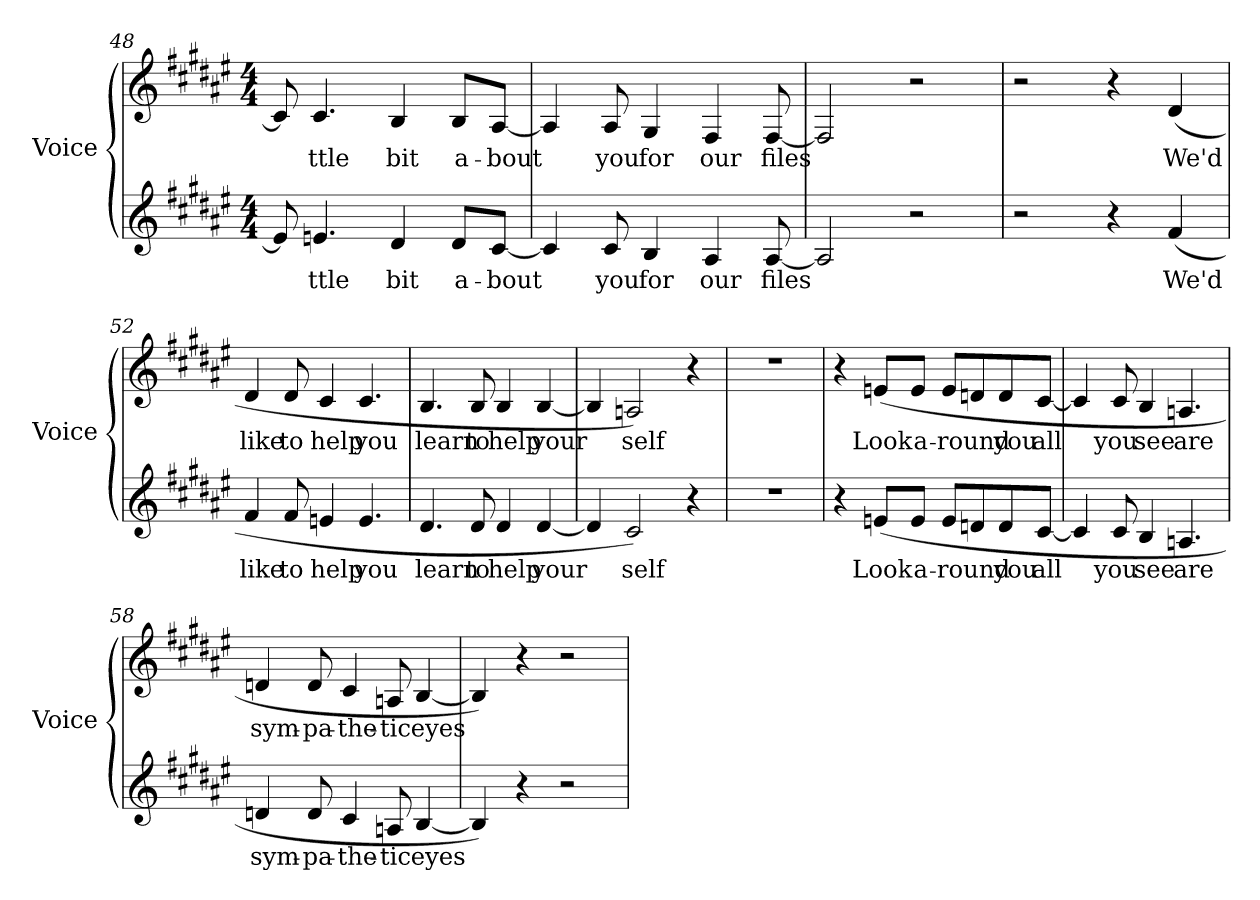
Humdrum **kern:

**kern	**text	**kern	**text
*part2	*part2	*part1	*part1
*staff2	*staff2	*staff1	*staff1
*I"Voice	*	*I"Voice	*
*I'Voice	*	*I'Voice	*
*clefG2	*	*clefG2	*
*k[f#c#g#d#a#e#]	*	*k[f#c#g#d#a#e#]	*
*F#:	*	*F#:	*
*M4/4	*	*M4/4	*
=48	=48	=48	=48
8ei/]	.	8c#i/]	.
!	!LO:LY:b:color=#000000	!	!
!	!	!	!LO:LY:b:color=#000000
4.eni/	-ttle	4.c#i/	-ttle
!	!LO:LY:b:color=#000000	!	!
!	!	!	!LO:LY:b:color=#000000
4d#i/	bit	4Bi/	bit
!	!LO:LY:b:color=#000000	!	!
!	!	!	!LO:LY:b:color=#000000
8d#i/L	a-	8Bi/L	a-
!	!LO:LY:b:color=#000000	!	!
!	!	!	!LO:LY:b:color=#000000
[8c#i/J	-bout	[8A#i/J	-bout
=49	=49	=49	=49
4c#i/]	.	4A#i/]	.
!	!LO:LY:b:color=#000000	!	!
!	!	!	!LO:LY:b:color=#000000
8c#i/	you	8A#i/	you
!	!LO:LY:b:color=#000000	!	!
!	!	!	!LO:LY:b:color=#000000
4Bi/	for	4G#i/	for
!	!LO:LY:b:color=#000000	!	!
!	!	!	!LO:LY:b:color=#000000
4A#i/	our	4F#i/	our
!	!LO:LY:b:color=#000000	!	!
!	!	!	!LO:LY:b:color=#000000
[8A#i/	files	[8F#i/	files
!!LO:PB:g=z
=50	=50	=50	=50
2A#i/]	.	2F#i/]	.
2r	.	2r	.
=51	=51	=51	=51
2r	.	2r	.
4r	.	4r	.
!	!LO:LY:b:color=#000000	!	!
!	!	!	!LO:LY:b:color=#000000
(4f#i/	We'd	(4d#i/	We'd
=52	=52	=52	=52
!	!LO:LY:b:color=#000000	!	!
!	!	!	!LO:LY:b:color=#000000
4f#i/	like	4d#i/	like
!	!LO:LY:b:color=#000000	!	!
!	!	!	!LO:LY:b:color=#000000
8f#i/	to	8d#i/	to
!	!LO:LY:b:color=#000000	!	!
!	!	!	!LO:LY:b:color=#000000
4eni/	help	4c#i/	help
!	!LO:LY:b:color=#000000	!	!
!	!	!	!LO:LY:b:color=#000000
4.ei/	you	4.c#i/	you
=53	=53	=53	=53
!	!LO:LY:b:color=#000000	!	!
!	!	!	!LO:LY:b:color=#000000
4.d#i/	learn	4.Bi/	learn
!	!LO:LY:b:color=#000000	!	!
!	!	!	!LO:LY:b:color=#000000
8d#i/	to	8Bi/	to
!	!LO:LY:b:color=#000000	!	!
!	!	!	!LO:LY:b:color=#000000
4d#i/	help	4Bi/	help
!	!LO:LY:b:color=#000000	!	!
!	!	!	!LO:LY:b:color=#000000
[4d#i/	your	[4Bi/	your
=54	=54	=54	=54
4d#i/]	.	4Bi/]	.
!	!LO:LY:b:color=#000000	!	!
!	!	!	!LO:LY:b:color=#000000
2c#i/)	self	2Ani/)	self
4r	.	4r	.
=55	=55	=55	=55
1r	.	1r	.
!!LO:LB:g=z
=56	=56	=56	=56
4r	.	4r	.
!	!LO:LY:b:color=#000000	!	!
!	!	!	!LO:LY:b:color=#000000
(8eni/L	Look	(8eni/L	Look
!	!LO:LY:b:color=#000000	!	!
!	!	!	!LO:LY:b:color=#000000
8ei/J	a-	8ei/J	a-
!	!LO:LY:b:color=#000000	!	!
!	!	!	!LO:LY:b:color=#000000
8ei/L	-round	8ei/L	-round
8dni/	.	8dni/	.
!	!LO:LY:b:color=#000000	!	!
!	!	!	!LO:LY:b:color=#000000
8di/	you	8di/	you
!	!LO:LY:b:color=#000000	!	!
!	!	!	!LO:LY:b:color=#000000
[8c#i/J	all	[8c#i/J	all
=57	=57	=57	=57
4c#i/]	.	4c#i/]	.
!	!LO:LY:b:color=#000000	!	!
!	!	!	!LO:LY:b:color=#000000
8c#i/	you	8c#i/	you
!	!LO:LY:b:color=#000000	!	!
!	!	!	!LO:LY:b:color=#000000
4Bi/	see	4Bi/	see
!	!LO:LY:b:color=#000000	!	!
!	!	!	!LO:LY:b:color=#000000
4.Ani/	are	4.Ani/	are
=58	=58	=58	=58
!	!LO:LY:b:color=#000000	!	!
!	!	!	!LO:LY:b:color=#000000
4dni/	sym-	4dni/	sym-
!	!LO:LY:b:color=#000000	!	!
!	!	!	!LO:LY:b:color=#000000
8di/	-pa-	8di/	-pa-
!	!LO:LY:b:color=#000000	!	!
!	!	!	!LO:LY:b:color=#000000
4c#i/	-the-	4c#i/	-the-
!	!LO:LY:b:color=#000000	!	!
!	!	!	!LO:LY:b:color=#000000
8Ani/	-tic	8Ani/	-tic
!	!LO:LY:b:color=#000000	!	!
!	!	!	!LO:LY:b:color=#000000
[4Bi/	eyes	[4Bi/	eyes
=59	=59	=59	=59
4Bi/])	.	4Bi/])	.
4r	.	4r	.
2r	.	2r	.
=	=	=	=
*-	*-	*-	*-
